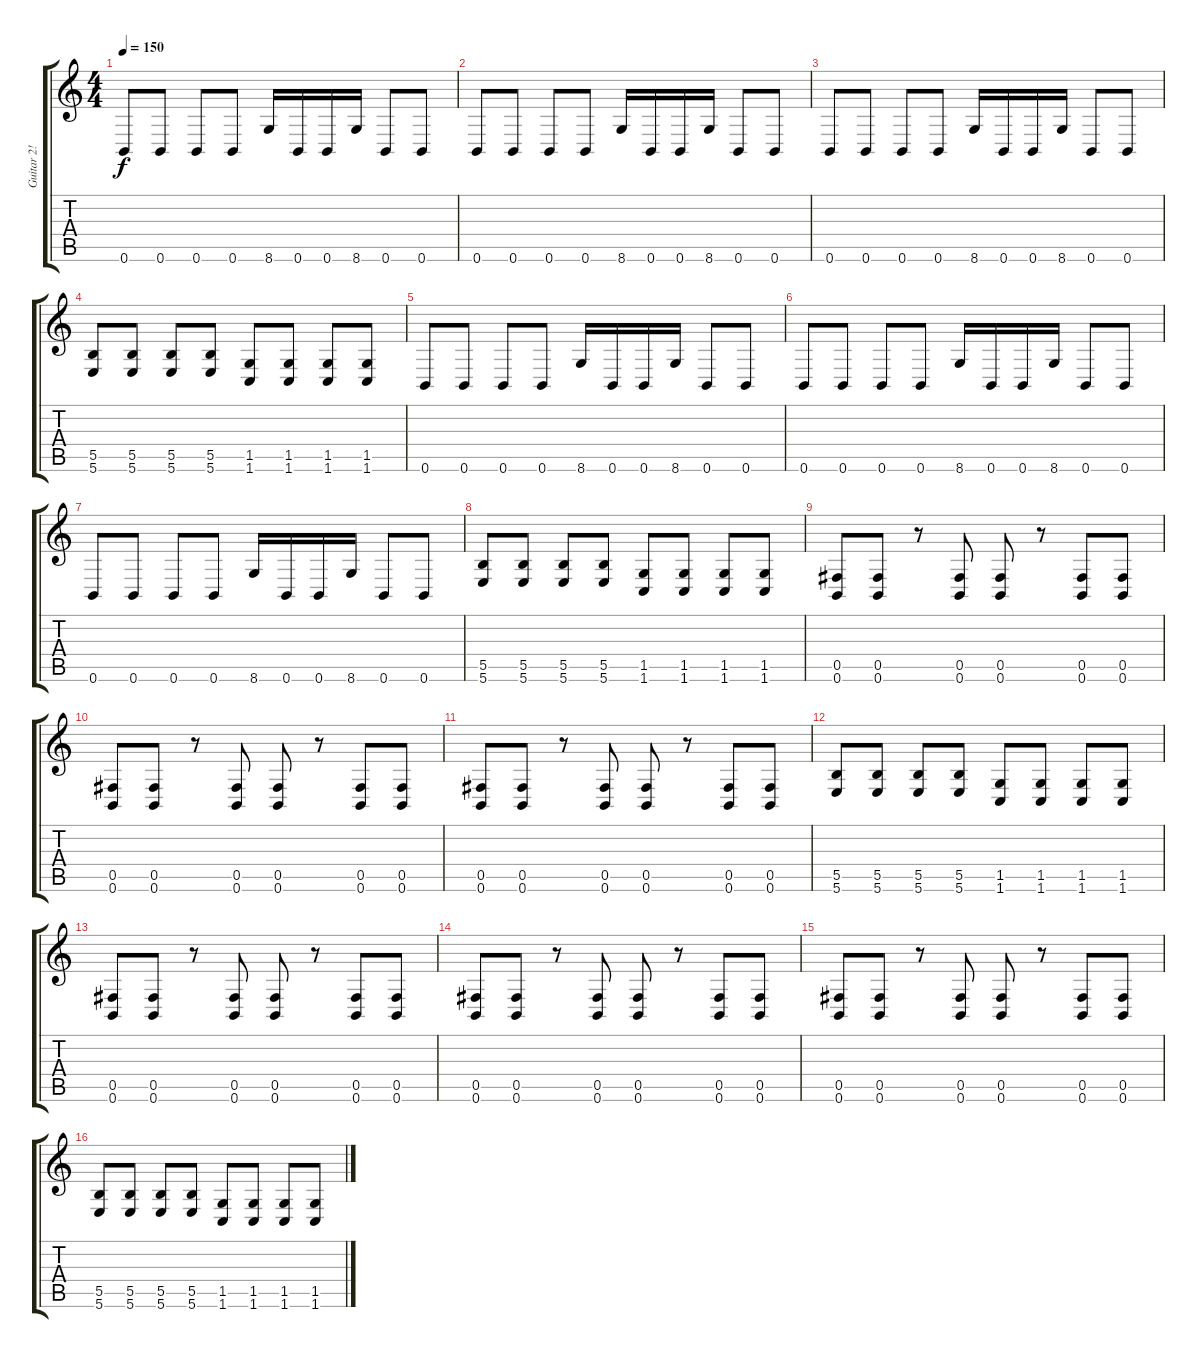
\track ("Guitar 2!" "Guitar 2!") {instrument overdrivenguitar}
\staff {score tabs}
\tuning (Db4 Ab3 E3 B2 Gb2 B1) {hide}
\ts (4 4)
\tempo 150
\clef g2
\ks c
0.6.8{dy f} 0.6.8 0.6.8 0.6.8 8.6.16 0.6.16 0.6.16 8.6.16 0.6.8 0.6.8 |
0.6.8 0.6.8 0.6.8 0.6.8 8.6.16 0.6.16 0.6.16 8.6.16 0.6.8 0.6.8 |
0.6.8 0.6.8 0.6.8 0.6.8 8.6.16 0.6.16 0.6.16 8.6.16 0.6.8 0.6.8 |
(5.5 5.6).8 (5.5 5.6).8 (5.5 5.6).8 (5.5 5.6).8 (1.5 1.6).8 (1.5 1.6).8 (1.5 1.6).8 (1.5 1.6).8 |
0.6.8 0.6.8 0.6.8 0.6.8 8.6.16 0.6.16 0.6.16 8.6.16 0.6.8 0.6.8 |
0.6.8 0.6.8 0.6.8 0.6.8 8.6.16 0.6.16 0.6.16 8.6.16 0.6.8 0.6.8 |
0.6.8 0.6.8 0.6.8 0.6.8 8.6.16 0.6.16 0.6.16 8.6.16 0.6.8 0.6.8 |
(5.5 5.6).8 (5.5 5.6).8 (5.5 5.6).8 (5.5 5.6).8 (1.5 1.6).8 (1.5 1.6).8 (1.5 1.6).8 (1.5 1.6).8 |
(0.5 0.6).8 (0.5 0.6).8 r.8 (0.5 0.6).8 (0.5 0.6).8 r.8 (0.5 0.6).8 (0.5 0.6).8 |
(0.5 0.6).8 (0.5 0.6).8 r.8 (0.5 0.6).8 (0.5 0.6).8 r.8 (0.5 0.6).8 (0.5 0.6).8 |
(0.5 0.6).8 (0.5 0.6).8 r.8 (0.5 0.6).8 (0.5 0.6).8 r.8 (0.5 0.6).8 (0.5 0.6).8 |
(5.5 5.6).8 (5.5 5.6).8 (5.5 5.6).8 (5.5 5.6).8 (1.5 1.6).8 (1.5 1.6).8 (1.5 1.6).8 (1.5 1.6).8 |
(0.5 0.6).8 (0.5 0.6).8 r.8 (0.5 0.6).8 (0.5 0.6).8 r.8 (0.5 0.6).8 (0.5 0.6).8 |
(0.5 0.6).8 (0.5 0.6).8 r.8 (0.5 0.6).8 (0.5 0.6).8 r.8 (0.5 0.6).8 (0.5 0.6).8 |
(0.5 0.6).8 (0.5 0.6).8 r.8 (0.5 0.6).8 (0.5 0.6).8 r.8 (0.5 0.6).8 (0.5 0.6).8 |
(5.5 5.6).8 (5.5 5.6).8 (5.5 5.6).8 (5.5 5.6).8 (1.5 1.6).8 (1.5 1.6).8 (1.5 1.6).8 (1.5 1.6).8
